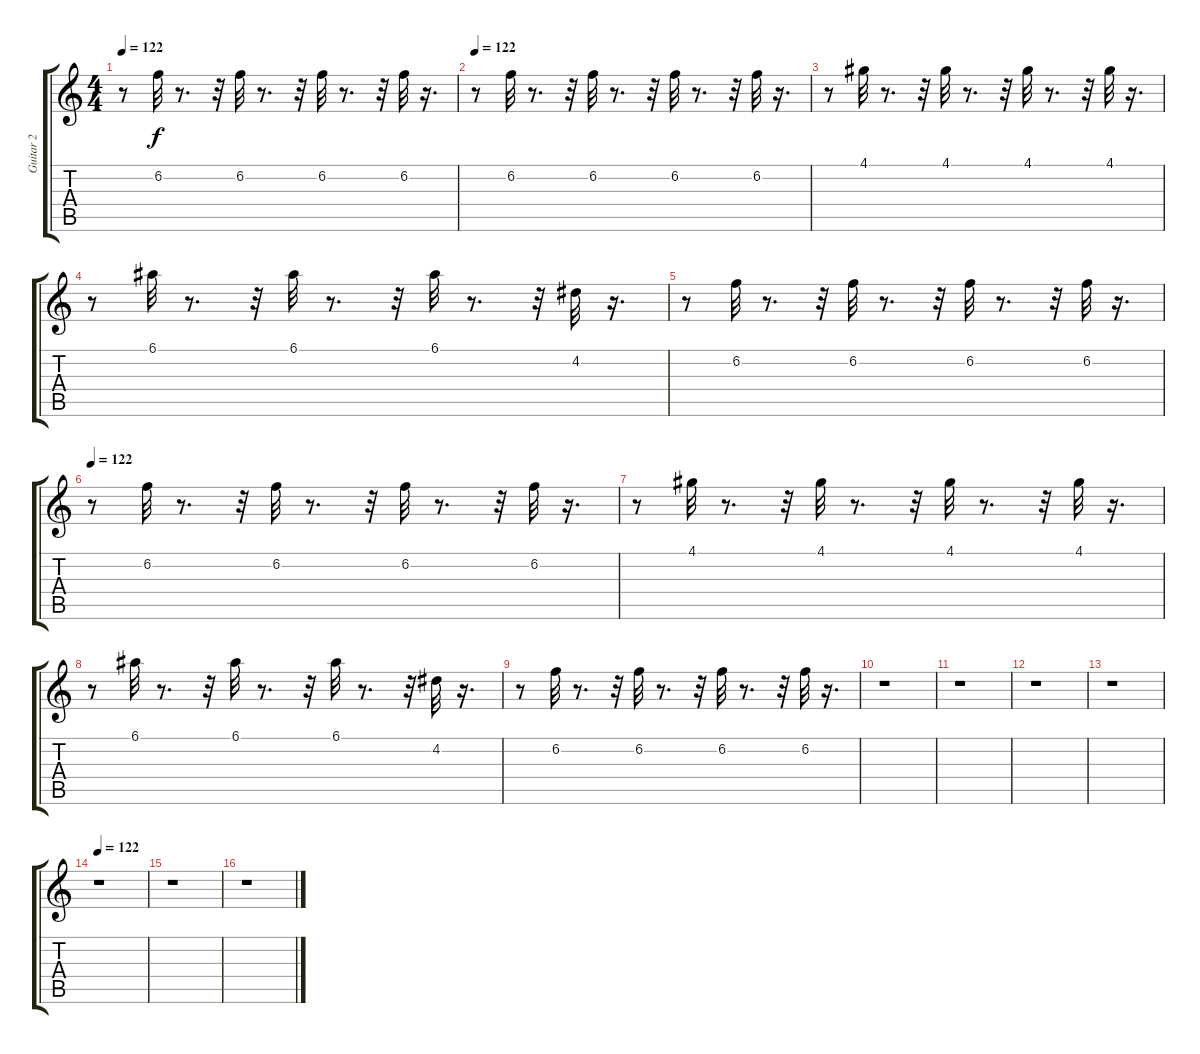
\track ("Guitar 2" "Guitar 2") {instrument distortionguitar}
\staff {score tabs}
\tuning (E4 B3 G3 D3 A2 E2) {hide}
\ts (4 4)
\tempo 122
\clef g2
\ks c
r.8{dy f} 6.2.32 r.8{d} r.32 6.2.32 r.8{d} r.32 6.2.32 r.8{d} r.32 6.2.32 r.16{d} |
\tempo 122
r.8 6.2.32 r.8{d} r.32 6.2.32 r.8{d} r.32 6.2.32 r.8{d} r.32 6.2.32 r.16{d} |
r.8 4.1.32 r.8{d} r.32 4.1.32 r.8{d} r.32 4.1.32 r.8{d} r.32 4.1.32 r.16{d} |
r.8 6.1.32 r.8{d} r.32 6.1.32 r.8{d} r.32 6.1.32 r.8{d} r.32 4.2.32 r.16{d} |
r.8 6.2.32 r.8{d} r.32 6.2.32 r.8{d} r.32 6.2.32 r.8{d} r.32 6.2.32 r.16{d} |
\tempo 122
r.8 6.2.32 r.8{d} r.32 6.2.32 r.8{d} r.32 6.2.32 r.8{d} r.32 6.2.32 r.16{d} |
r.8 4.1.32 r.8{d} r.32 4.1.32 r.8{d} r.32 4.1.32 r.8{d} r.32 4.1.32 r.16{d} |
r.8 6.1.32 r.8{d} r.32 6.1.32 r.8{d} r.32 6.1.32 r.8{d} r.32 4.2.32 r.16{d} |
r.8 6.2.32 r.8{d} r.32 6.2.32 r.8{d} r.32 6.2.32 r.8{d} r.32 6.2.32 r.16{d} |
r.1 |
r.1 |
r.1 |
r.1 |
\tempo 122
r.1 |
r.1 |
r.1
